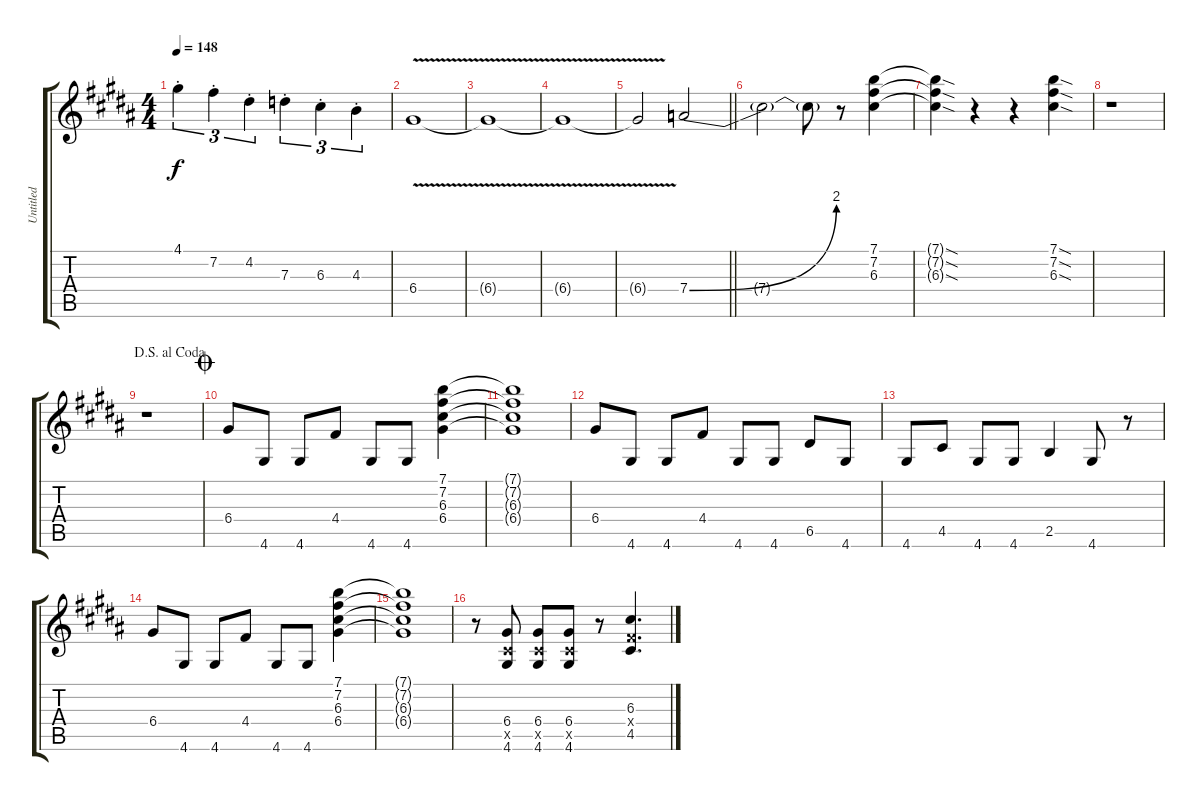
\track ("Untitled" "Untitled") {instrument distortionguitar}
\staff {score tabs}
\tuning (E4 B3 G3 D3 A2 E2) {hide}
\ts (4 4)
\tempo 148
\clef g2
\ks g#minor
4.1{st}.4{tu (3 2) dy f} 7.2{st}.4{tu (3 2)} 4.2{st}.4{tu (3 2)} 7.3{st}.4{tu (3 2)} 6.3{st}.4{tu (3 2)} 4.3{st}.4{tu (3 2)} |
\ks b
6.4{v}.1 |
\ks g#minor
6.4{v t}.1 |
6.4{v t}.1 |
\barLineRight lightlight
6.4{v t}.2 7.4{be (bend 0 0 60 8)}.2 |
\ks b
7.4{t}.2 7.4{t}.8 r.8 (7.1 7.2 6.3).4 |
\ks g#minor
(7.1{sod t} 7.2{sod t} 6.3{sod t}).4 r.4 r.4 (7.1{sod} 7.2{sod} 6.3{sod}).4 |
r.1 |
\jump dalsegnoalcoda
r.1 |
\jump coda
\ks b
6.4.8 4.6.8 4.6.8 4.4.8 4.6.8 4.6.8 (7.1 7.2 6.3 6.4).4 |
\ks g#minor
(7.1{t} 7.2{t} 6.3{t} 6.4{t}).1 |
6.4.8 4.6.8 4.6.8 4.4.8 4.6.8 4.6.8 6.5.8 4.6.8 |
4.6.8 4.5.8 4.6.8 4.6.8 2.5.4 4.6.8 r.8 |
\ks b
6.4.8 4.6.8 4.6.8 4.4.8 4.6.8 4.6.8 (7.1 7.2 6.3 6.4).4 |
\ks g#minor
(7.1{t} 7.2{t} 6.3{t} 6.4{t}).1 |
r.8 (6.4 4.5{x} 4.6).8 (6.4 4.5{x} 4.6).8 (6.4 4.5{x} 4.6).8 r.8 (6.3 4.4{x} 4.5).4{d}
